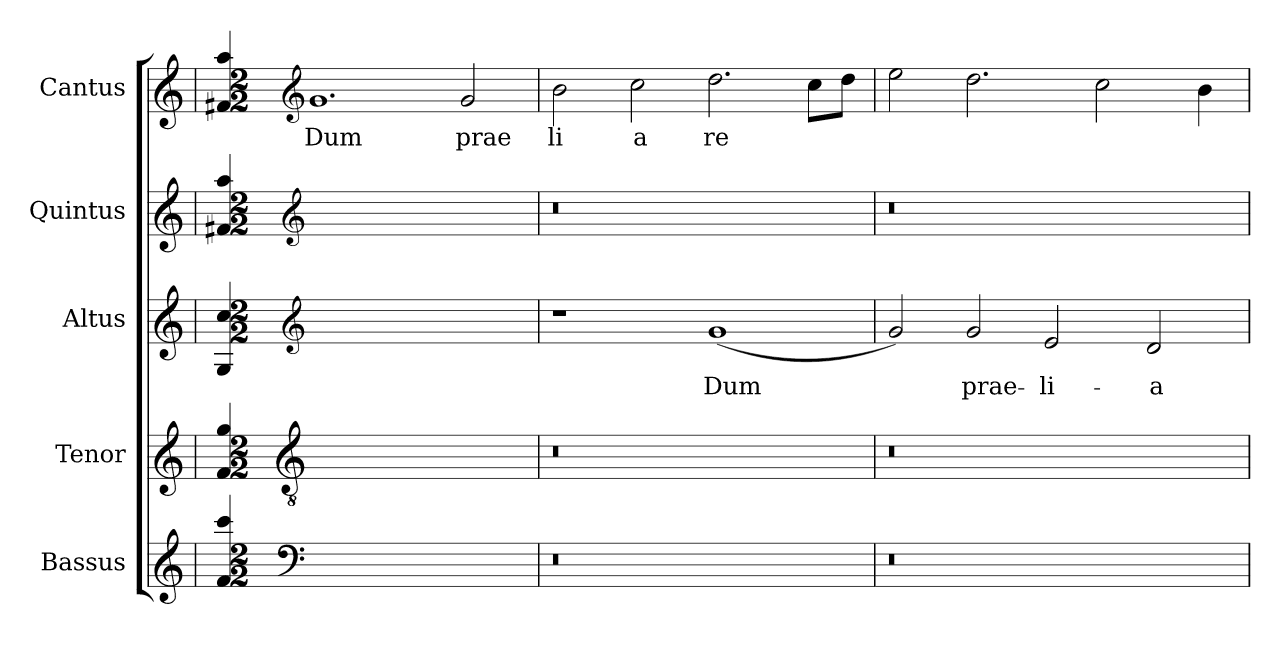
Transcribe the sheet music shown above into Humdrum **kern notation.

**kern	**kern	**kern	**text	**kern	**kern	**text
*part5	*part4	*part3	*part3	*part2	*part1	*part1
*staff5	*staff4	*staff3	*staff3	*staff2	*staff1	*staff1
*I"Bassus	*I"Tenor	*I"Altus	*	*I"Quintus	*I"Cantus	*
!!LO:PB:g=z
*stria5	*stria5	*stria5	*	*stria5	*stria5	*
=1	=1	=1	=1!	=1	=1!	=1!
4ccc/ 4f/	4gg/ 4f/	4cc/ 4G/	.	4f#X/ 4aa/	4aa/ 4f#X/	.
*clefF4	*clefGv2	*clefG2	*	*clefG2	*clefG2	*
*M2/2	*M2/2	*M2/2	*	*M2/2	*M2/2	*
*met(c|)	*met(c|)	*met(c|)	*	*met(c|)	*met(c|)	*
!	!	!	!	!	!	!LO:LY:b:cj
0ryy	0ryy	0ryy	.	0ryy	1.g	Dum
!	!	!	!	!	!	!LO:LY:b:cj
.	.	.	.	.	2g/	prae
=2	=2	=2	=2	=2	=2	=2
!	!	!	!	!	!	!LO:LY:b:cj
0r	0r	1r	.	0r	2b\	li
!	!	!	!	!	!	!LO:LY:b:cj
.	.	.	.	.	2cc\	a
!	!	!	!LO:LY:b	!	!	!LO:LY:b:cj
.	.	(<1g	Dum	.	2.dd\	re
.	.	.	.	.	8cc\L	.
.	.	.	.	.	8dd\J	.
=3	=3	=3	=3	=3	=3	=3
0r	0r	2g/)	.	0r	2ee\	.
!	!	!	!LO:LY:b:cj	!	!	!
.	.	2g/	prae-	.	2.dd\	.
!	!	!	!LO:LY:b:cj	!	!	!
.	.	2e/	-li-	.	.	.
.	.	.	.	.	2cc\	.
!	!	!	!LO:LY:b:cj	!	!	!
.	.	2d/	-a-	.	.	.
.	.	.	.	.	4b\	.
=	=	=	=	=	=	=
*-	*-	*-	*-	*-	*-	*-
